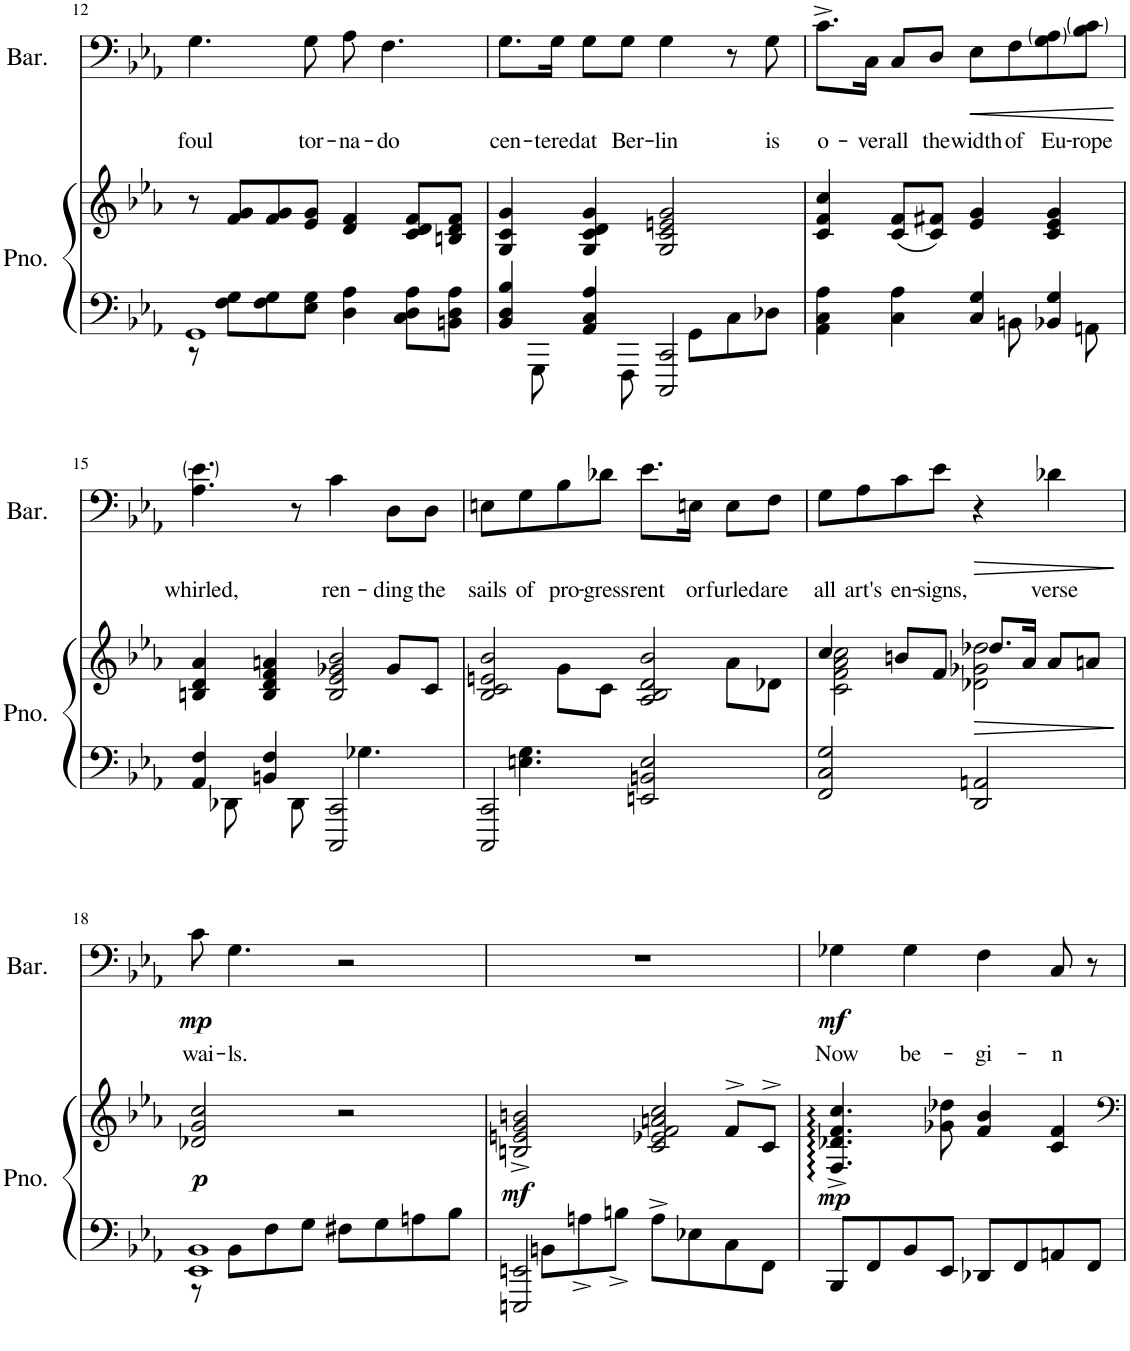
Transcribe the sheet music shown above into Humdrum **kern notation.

**kern	**kern	**dynam	**kern	**text	**dynam
*part2	*part2	*part2	*part1	*part1	*part1
*staff3	*staff2	*staff2/3	*staff1	*staff1	*staff1
*I"Piano	*	*	*I"Baritone	*	*
*I'Pno.	*	*	*I'Bar.	*	*
!!LO:PB:g=z
*clefF4	*clefG2	*	*clefF4	*	*
*k[b-e-a-]	*k[b-e-a-]	*	*k[b-e-a-]	*	*
*M4/4	*M4/4	*	*M4/4	*	*
=12	=12	=12	=12	=12	=12
*^	*	*	*	*	*
!	!	!	!	!	!LO:LY:b	!
1GG	8r	8r	.	4.G\	foul	.
.	8F\ 8G\L	8f/ 8g/L	.	.	.	.
.	8F\ 8G\	8f/ 8g/	.	.	.	.
!	!	!	!	!	!LO:LY:b	!
.	8E-\ 8G\J	8e-/ 8g/J	.	8G\	tor-	.
!	!	!	!	!	!LO:LY:b	!
.	4D\ 4A-\	4d/ 4f/	.	8A-\	-na-	.
!	!	!	!	!	!LO:LY:b	!
.	.	.	.	4.F\	-do	.
.	8C\ 8D\ 8A-\L	8c/ 8d/ 8f/L	.	.	.	.
.	8BBn\ 8D\ 8A-\J	8Bn/ 8d/ 8f/J	.	.	.	.
=13	=13	=13	=13	=13	=13	=13
!	!	!	!	!	!LO:LY:b	!
4BB-/ 4D/ 4B-/	8ryy	4G/ 4c/ 4g/	.	8.G\L	cen-	.
.	8GGG\	.	.	.	.	.
!	!	!	!	!	!LO:LY:b	!
.	.	.	.	16G\Jk	-tered	.
!	!	!	!	!	!LO:LY:b	!
4AA-/ 4C/ 4A-/	8ryy	4G/ 4c/ 4d/ 4g/	.	8G\L	at	.
!	!	!	!	!	!LO:LY:b	!
.	8FFF\	.	.	8G\J	Ber-	.
!	!	!	!	!	!LO:LY:b	!
2CCC/ 2CC/	8ryy	2G/ 2c/ 2en/ 2g/	.	4G\	-lin	.
.	8GG\L	.	.	.	.	.
.	8C\	.	.	8r	.	.
!	!	!	!	!	!LO:LY:b	!
.	8D-X\J	.	.	8G\	is	.
=14	=14	=14	=14	=14	=14	=14
!	!	!	!	!	!LO:LY:b	!
4AA-\ 4C\ 4A-\	8ryy	4c/ 4f/ 4cc/	.	8.c^\L	o-	.
!	!	!	!	!	!LO:LY:b	!
*v	*v	*	*	*	*	*
.	.	.	16C\Jk	-ver	.
!	!	!	!	!LO:LY:b	!
4C\ 4A-\	(8c/ 8f/L	.	8C/L	all	.
!	!	!	!	!LO:LY:b	!
.	8c/ 8f#X/J)	.	8D/J	the	.
!	!	!	!	!LO:LY:b	!LO:HP:b
4C/ 4G/	4e-/ 4g/	.	8E-\L	width	<
*^	*	*	*	*	*
!	!	!	!	!	!LO:LY:b	!
.	8BBn\	.	.	8F\	of	.
!	!	!	!	!	!LO:LY:b	!
4BB-X/ 4G/	8ryy	4c/ 4e-/ 4g/	.	8G\ 8A-\	Eu-	.
!	!	!	!	!	!LO:LY:b	!
.	8AAn\	.	.	8B-\ 8c\J	-rope	.
*v	*v	*	*	*	*	*
.	.	.	.	.	[
!!LO:LB:g=z
=15	=15	=15	=15	=15	=15
*^	*^	*	*	*	*
!	!	!	!	!	!	!LO:LY:b	!
4AA-/ 4F/	8ryy	4Bn/ 4d/ 4a-/	2.ryy	.	4.A-\ 4.e-\	whirled,	.
.	8DD-X\	.	.	.	.	.	.
4BBn/ 4F/	8ryy	4B/ 4d/ 4f/ 4an/	.	.	.	.	.
.	8DD-\	.	.	.	8r	.	.
!	!	!	!	!	!	!LO:LY:b	!
2CCC/ 2CC/	8ryy	2B/ 2e-/ 2g-X/ 2b-/	.	.	4c\	ren-	.
.	4.G-X\	.	.	.	.	.	.
!	!	!	!	!	!	!LO:LY:b	!
.	.	.	8g-/L	.	8D\L	-ding	.
!	!	!	!	!	!	!LO:LY:b	!
.	.	.	8c/J	.	8D\J	the	.
=16	=16	=16	=16	=16	=16	=16	=16
!	!	!	!	!	!	!LO:LY:b	!
2CCC/ 2CC/	8ryy	2B-/ 2c/ 2en/ 2b-/	4ryy	.	8En\L	sails	.
!	!	!	!	!	!	!LO:LY:b	!
.	4.En\ 4.G\	.	.	.	8G\	of	.
!	!	!	!	!	!	!LO:LY:b	!
.	.	.	8g\L	.	8B-\	pro-	.
!	!	!	!	!	!	!LO:LY:b	!
.	.	.	8c\J	.	8d-X\J	-gress	.
!	!	!	!	!	!	!LO:LY:b	!
2EEn/ 2BBn/ 2E/	2ryy	2A-/ 2B-/ 2d/ 2b-/	4ryy	.	8.e-\L	rent	.
!	!	!	!	!	!	!LO:LY:b	!
.	.	.	.	.	16En\Jk	or	.
!	!	!	!	!	!	!LO:LY:b	!
.	.	.	8a-\L	.	8E\L	furled	.
!	!	!	!	!	!	!LO:LY:b	!
.	.	.	8d-X\J	.	8F\J	are	.
*v	*v	*	*	*	*	*	*
=17	=17	=17	=17	=17	=17	=17
!	!	!	!	!	!LO:LY:b	!
2FF/ 2C/ 2G/	4cc/	2c\ 2f\ 2a-\ 2cc\	.	8G\L	all	.
!	!	!	!	!	!LO:LY:b	!
.	.	.	.	8A-\	art's	.
!	!	!	!	!	!LO:LY:b	!
.	8bn/L	.	.	8c\	en-	.
!	!	!	!	!	!LO:LY:b	!
.	8f/J	.	.	8e-\J	-signs,	.
!	!	!	!	!	!	!LO:HP:b
2DD/ 2AAn/	8.dd-X/L	2d-X\ 2g-X\ 2dd-\	.	4r	.	>
.	16a-/Jk	.	.	.	.	.
!	!	!	!	!	!LO:LY:b	!
.	8a-/L	.	.	4d-X\	verse	.
.	8an/J	.	.	.	.	.
*	*v	*v	*	*	*	*
.	.	.	.	.	]
!!LO:LB:g=z
=18	=18	=18	=18	=18	=18
*^	*	*	*	*	*
!	!	!	!LO:DY:b	!	!LO:LY:b	!LO:DY:b
1EE- 1BB-	8r	2d-X/ 2g/ 2cc/	p	8c\	wai-	mp
!	!	!	!	!	!LO:LY:b	!
.	8BB-\L	.	.	4.G\	-ls.	.
.	8F\	.	.	.	.	.
.	8G\J	.	.	.	.	.
.	8F#X\L	2r	.	2r	.	.
.	8G\	.	.	.	.	.
.	8An\	.	.	.	.	.
.	8B-\J	.	.	.	.	.
=19	=19	=19	=19	=19	=19	=19
*	*	*^	*	*	*	*
!	!	!	!	!LO:DY:b	!	!	!
2EEEn/ 2EEn/	8ryy	2Bn/^ 2en/^ 2g/^ 2bn/^	2.ryy	mf	1r	.	.
.	8BBn\L	.	.	.	.	.	.
.	8An^\	.	.	.	.	.	.
.	8Bn^\J	.	.	.	.	.	.
8A^\L	2ryy	2c/ 2e-X/ 2f/ 2an/ 2cc/	.	.	.	.	.
8E-X\	.	.	.	.	.	.	.
8C\	.	.	8f^/L	.	.	.	.
8FF\J	.	.	8c^/J	.	.	.	.
*v	*v	*	*	*	*	*	*
=20	=20	=20	=20	=20	=20	=20
!	!	!	!LO:DY:b	!	!LO:LY:b	!LO:DY:b
*	*v	*v	*	*	*	*
8BBB-/L	4.F/:^ 4.d-X/:^ 4.f/:^ 4.cc/:^	mp	4G-X\	Now	mf
8FF/	.	.	.	.	.
!	!	!	!	!LO:LY:b	!
8BB-/	.	.	4G-\	be-	.
8EE-/J	8g-X\ 8dd-X\	.	.	.	.
!	!	!	!	!LO:LY:b	!
8DD-X/L	4f/ 4b-/	.	4F\	-gi-	.
8FF/	.	.	.	.	.
!	!	!	!	!LO:LY:b	!
8AAn/	4c/ 4f/	.	8C/	-n	.
8FF/J	.	.	8r	.	.
=	=	=	=	=	=
*-	*-	*-	*-	*-	*-
